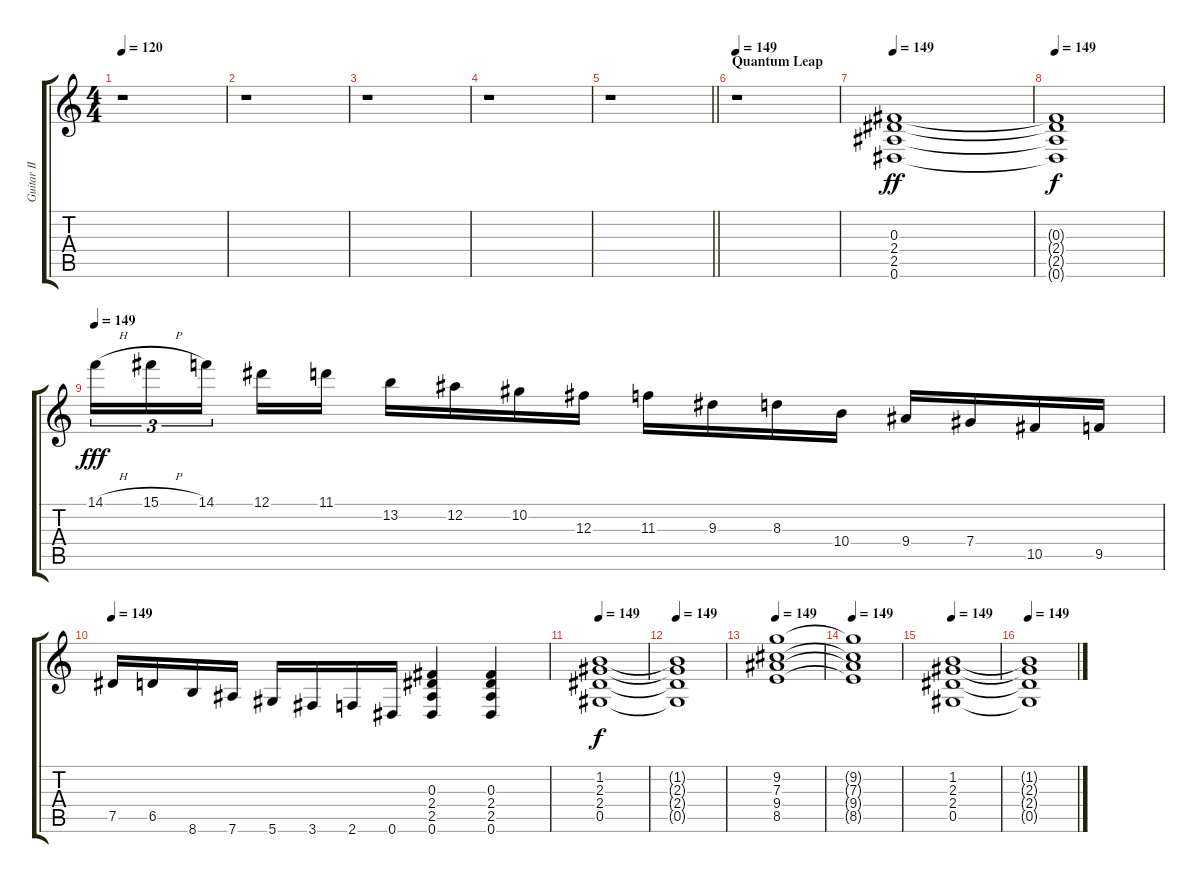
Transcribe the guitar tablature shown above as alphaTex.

\track ("Guitar II" "Guitar II") {instrument overdrivenguitar}
\staff {score tabs}
\tuning (Eb4 Bb3 Gb3 Db3 Ab2 Eb2) {hide}
\ts (4 4)
\tempo 120
\clef g2
\ks c
r.1{dy f} |
r.1 |
r.1 |
r.1 |
\barLineRight lightlight
r.1 |
\section ("" "Quantum Leap")
\tempo 149
r.1 |
\tempo 149
(0.3 2.4 2.5 0.6).1{dy ff} |
\tempo 149
(0.3{t} 2.4{t} 2.5{t} 0.6{t}).1{dy f} |
\tempo 149
14.1{h}.16{tu (3 2) dy fff} 15.1{h}.16{tu (3 2)} 14.1.16{tu (3 2) beam splitsecondary} 12.1.16 11.1.16 13.2.16 12.2.16 10.2.16 12.3.16 11.3.16 9.3.16 8.3.16 10.4.16 9.4.16 7.4.16 10.5.16 9.5.16 |
\tempo 149
7.5.16 6.5.16 8.6.16 7.6.16 5.6.16 3.6.16 2.6.16 0.6.16 (0.3 2.4 2.5 0.6).4 (0.3 2.4 2.5 0.6).4 |
\tempo 149
(1.2 2.3 2.4 0.5).1{dy f} |
\tempo 149
(1.2{t} 2.3{t} 2.4{t} 0.5{t}).1 |
\tempo 149
(9.2 7.3 9.4 8.5).1 |
\tempo 149
(9.2{t} 7.3{t} 9.4{t} 8.5{t}).1 |
\tempo 149
(1.2 2.3 2.4 0.5).1 |
\tempo 149
(1.2{t} 2.3{t} 2.4{t} 0.5{t}).1
